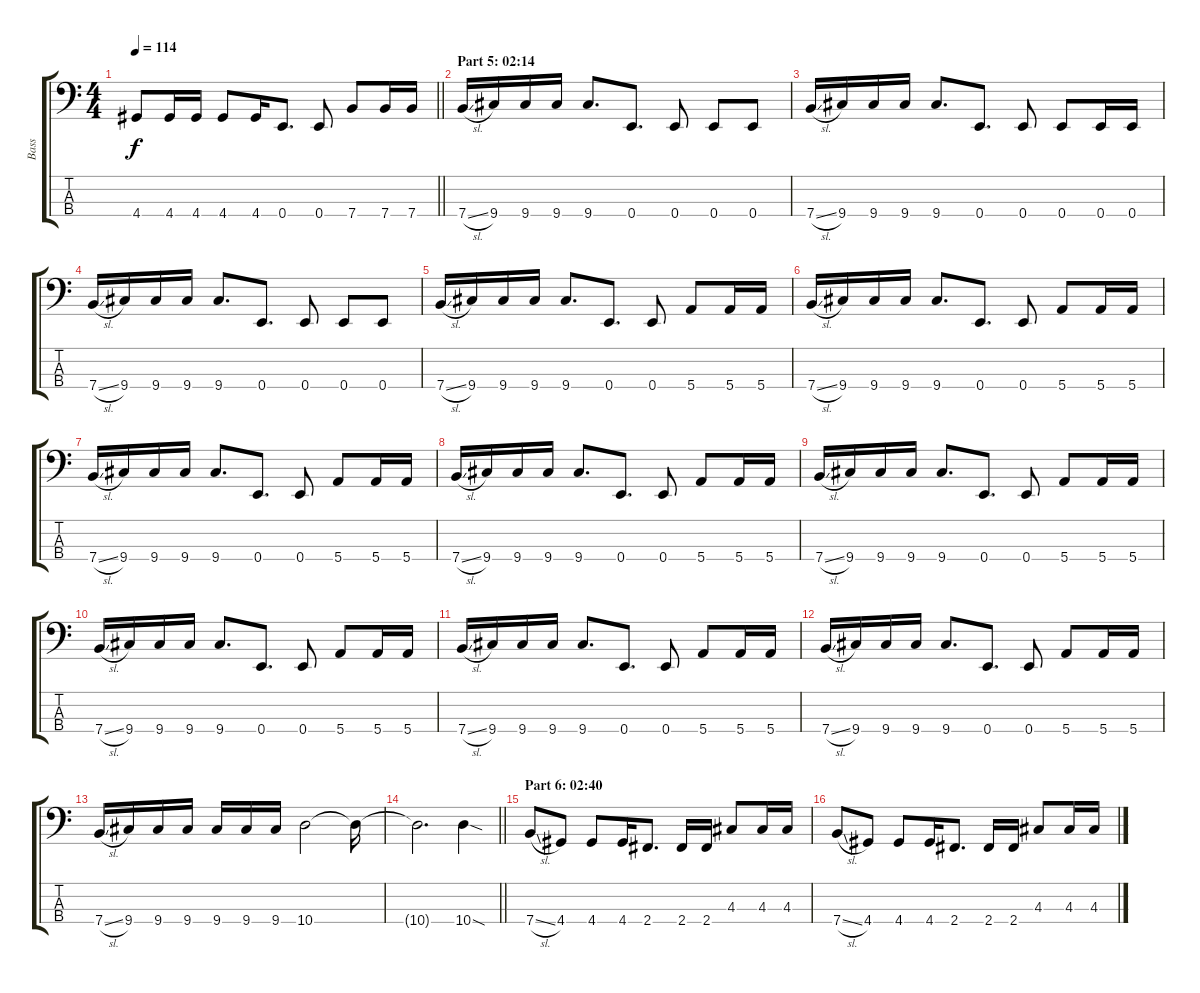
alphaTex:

\track ("Bass" "Bass") {instrument electricbasspick}
\staff {score tabs}
\tuning (G2 D2 A1 E1) {hide}
\ts (4 4)
\tempo 114
\clef f4
\barLineRight lightlight
\ks c
4.4.8{dy f} 4.4.16 4.4.16 4.4.8 4.4.16 0.4.8{d} 0.4.8 7.4.8 7.4.16 7.4.16 |
\section ("" "Part 5: 02:14")
7.4{sl}.16 9.4.16 9.4.16 9.4.16 9.4.8{d} 0.4.8{d} 0.4.8 0.4.8 0.4.8 |
7.4{sl}.16 9.4.16 9.4.16 9.4.16 9.4.8{d} 0.4.8{d} 0.4.8 0.4.8 0.4.16 0.4.16 |
7.4{sl}.16 9.4.16 9.4.16 9.4.16 9.4.8{d} 0.4.8{d} 0.4.8 0.4.8 0.4.8 |
7.4{sl}.16 9.4.16 9.4.16 9.4.16 9.4.8{d} 0.4.8{d} 0.4.8 5.4.8 5.4.16 5.4.16 |
7.4{sl}.16 9.4.16 9.4.16 9.4.16 9.4.8{d} 0.4.8{d} 0.4.8 5.4.8 5.4.16 5.4.16 |
7.4{sl}.16 9.4.16 9.4.16 9.4.16 9.4.8{d} 0.4.8{d} 0.4.8 5.4.8 5.4.16 5.4.16 |
7.4{sl}.16 9.4.16 9.4.16 9.4.16 9.4.8{d} 0.4.8{d} 0.4.8 5.4.8 5.4.16 5.4.16 |
7.4{sl}.16 9.4.16 9.4.16 9.4.16 9.4.8{d} 0.4.8{d} 0.4.8 5.4.8 5.4.16 5.4.16 |
7.4{sl}.16 9.4.16 9.4.16 9.4.16 9.4.8{d} 0.4.8{d} 0.4.8 5.4.8 5.4.16 5.4.16 |
7.4{sl}.16 9.4.16 9.4.16 9.4.16 9.4.8{d} 0.4.8{d} 0.4.8 5.4.8 5.4.16 5.4.16 |
7.4{sl}.16 9.4.16 9.4.16 9.4.16 9.4.8{d} 0.4.8{d} 0.4.8 5.4.8 5.4.16 5.4.16 |
7.4{sl}.16 9.4.16 9.4.16 9.4.16 9.4.16 9.4.16 9.4.16 10.4.2 10.4{t}.16 |
\barLineRight lightlight
10.4{t}.2{d} 10.4{sod}.4 |
\section ("" "Part 6: 02:40")
7.4{sl}.8 4.4.8 4.4.8 4.4.16 2.4.8{d} 2.4.16 2.4.16 4.3.8 4.3.16 4.3.16 |
7.4{sl}.8 4.4.8 4.4.8 4.4.16 2.4.8{d} 2.4.16 2.4.16 4.3.8 4.3.16 4.3.16
